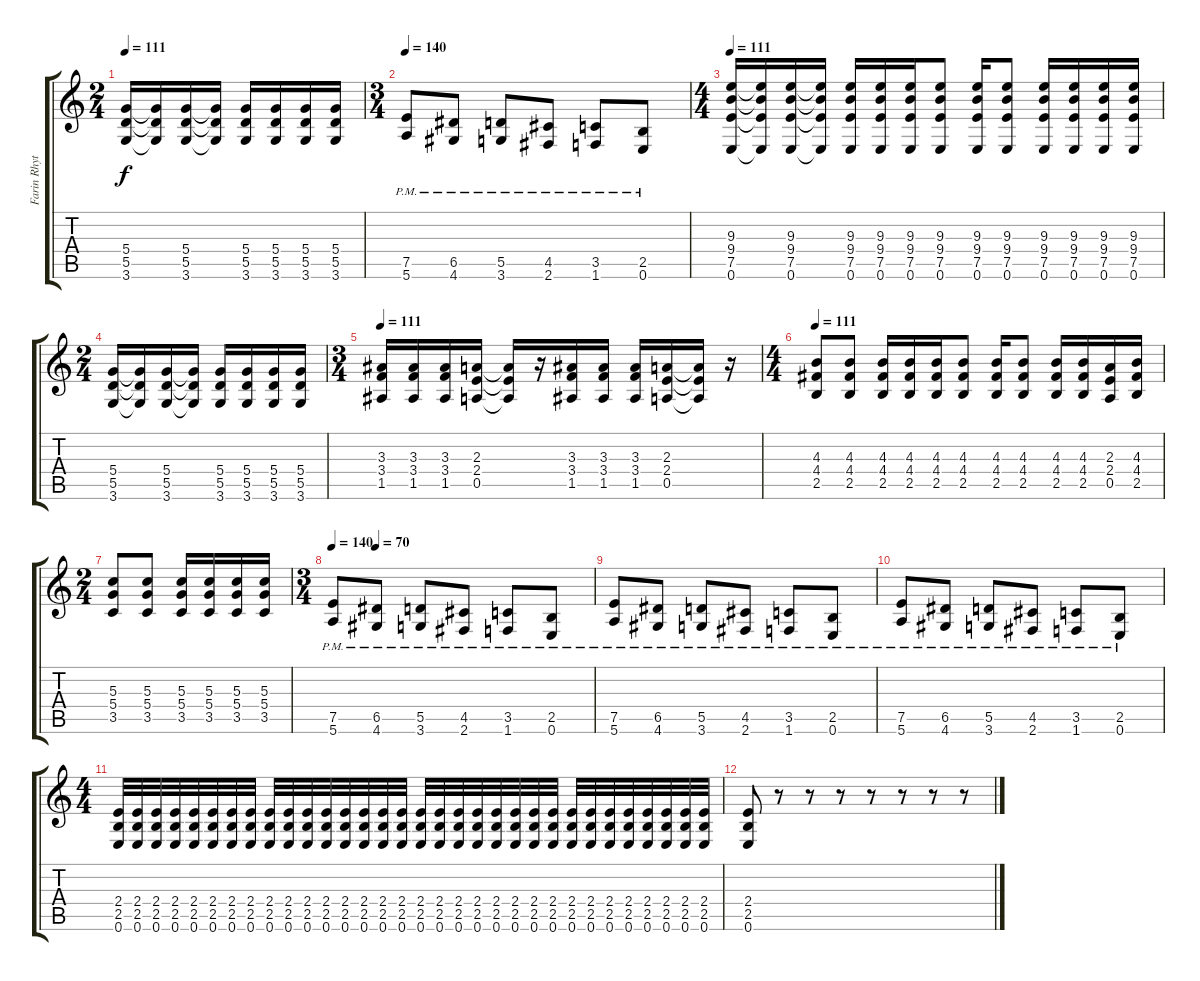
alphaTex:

\track ("Farin Rhythmus L" "Farin Rhyt") {instrument distortionguitar}
\staff {score tabs}
\tuning (E4 B3 G3 D3 A2 E2) {hide}
\ts (2 4)
\tempo 111
\clef g2
\ks c
(5.4 5.5 3.6).16{dy f} (5.4{t} 5.5{t} 3.6{t}).16 (5.4 5.5 3.6).16 (5.4{t} 5.5{t} 3.6{t}).16 (5.4 5.5 3.6).16 (5.4 5.5 3.6).16 (5.4 5.5 3.6).16 (5.4 5.5 3.6).16 |
\ts (3 4)
\tempo 140
(7.5{pm} 5.6{pm}).8 (6.5{pm} 4.6{pm}).8 (5.5{pm} 3.6{pm}).8 (4.5{pm} 2.6{pm}).8 (3.5{pm} 1.6{pm}).8 (2.5{pm} 0.6{pm}).8 |
\ts (4 4)
\tempo 111
(9.3 9.4 7.5 0.6).16 (9.3{t} 9.4{t} 7.5{t} 0.6{t}).16 (9.3 9.4 7.5 0.6).16 (9.3{t} 9.4{t} 7.5{t} 0.6{t}).16 (9.3 9.4 7.5 0.6).16 (9.3 9.4 7.5 0.6).16 (9.3 9.4 7.5 0.6).16 (9.3 9.4 7.5 0.6).8 (9.3 9.4 7.5 0.6).16 (9.3 9.4 7.5 0.6).8 (9.3 9.4 7.5 0.6).16 (9.3 9.4 7.5 0.6).16 (9.3 9.4 7.5 0.6).16 (9.3 9.4 7.5 0.6).16 |
\ts (2 4)
(5.4 5.5 3.6).16 (5.4{t} 5.5{t} 3.6{t}).16 (5.4 5.5 3.6).16 (5.4{t} 5.5{t} 3.6{t}).16 (5.4 5.5 3.6).16 (5.4 5.5 3.6).16 (5.4 5.5 3.6).16 (5.4 5.5 3.6).16 |
\ts (3 4)
\tempo 111
(3.3 3.4 1.5).16 (3.3 3.4 1.5).16 (3.3 3.4 1.5).16 (2.3 2.4 0.5).16 (2.3{t} 2.4{t} 0.5{t}).16 r.16 (3.3 3.4 1.5).16 (3.3 3.4 1.5).16 (3.3 3.4 1.5).16 (2.3 2.4 0.5).16 (2.3{t} 2.4{t} 0.5{t}).16 r.16 |
\ts (4 4)
\tempo 111
(4.3 4.4 2.5).8 (4.3 4.4 2.5).8 (4.3 4.4 2.5).16 (4.3 4.4 2.5).16 (4.3 4.4 2.5).16 (4.3 4.4 2.5).8 (4.3 4.4 2.5).16 (4.3 4.4 2.5).8 (4.3 4.4 2.5).16 (4.3 4.4 2.5).16 (2.3 2.4 0.5).16 (4.3 4.4 2.5).16 |
\ts (2 4)
(5.3 5.4 3.5).8 (5.3 5.4 3.5).8 (5.3 5.4 3.5).16 (5.3 5.4 3.5).16 (5.3 5.4 3.5).16 (5.3 5.4 3.5).16 |
\ts (3 4)
\tempo 140
\tempo (70 0.16666666666666666)
(7.5{pm} 5.6{pm}).8 (6.5{pm} 4.6{pm}).8 (5.5{pm} 3.6{pm}).8 (4.5{pm} 2.6{pm}).8 (3.5{pm} 1.6{pm}).8 (2.5{pm} 0.6{pm}).8 |
(7.5{pm} 5.6{pm}).8 (6.5{pm} 4.6{pm}).8 (5.5{pm} 3.6{pm}).8 (4.5{pm} 2.6{pm}).8 (3.5{pm} 1.6{pm}).8 (2.5{pm} 0.6{pm}).8 |
(7.5{pm} 5.6{pm}).8 (6.5{pm} 4.6{pm}).8 (5.5{pm} 3.6{pm}).8 (4.5{pm} 2.6{pm}).8 (3.5{pm} 1.6{pm}).8 (2.5{pm} 0.6{pm}).8 |
\ts (4 4)
(2.4 2.5 0.6).32 (2.4 2.5 0.6).32 (2.4 2.5 0.6).32 (2.4 2.5 0.6).32 (2.4 2.5 0.6).32 (2.4 2.5 0.6).32 (2.4 2.5 0.6).32 (2.4 2.5 0.6).32 (2.4 2.5 0.6).32 (2.4 2.5 0.6).32 (2.4 2.5 0.6).32 (2.4 2.5 0.6).32 (2.4 2.5 0.6).32 (2.4 2.5 0.6).32 (2.4 2.5 0.6).32 (2.4 2.5 0.6).32 (2.4 2.5 0.6).32 (2.4 2.5 0.6).32 (2.4 2.5 0.6).32 (2.4 2.5 0.6).32 (2.4 2.5 0.6).32 (2.4 2.5 0.6).32 (2.4 2.5 0.6).32 (2.4 2.5 0.6).32 (2.4 2.5 0.6).32 (2.4 2.5 0.6).32 (2.4 2.5 0.6).32 (2.4 2.5 0.6).32 (2.4 2.5 0.6).32 (2.4 2.5 0.6).32 (2.4 2.5 0.6).32 (2.4 2.5 0.6).32 |
(2.4 2.5 0.6).8 r.8 r.8 r.8 r.8 r.8 r.8 r.8
